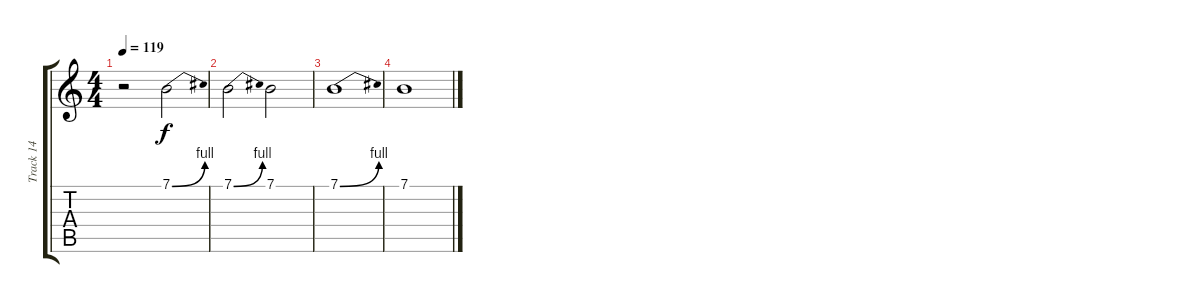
\track ("Track 14" "Track 14") {instrument ocarina}
\staff {score tabs}
\tuning (E4 B3 G3 D3 A2 E2) {hide}
\ts (4 4)
\tempo 119
\clef g2
\ks c
r.2{dy f} 7.1{be (bend 0 0 60 4)}.2 |
7.1{be (bend 0 0 60 4)}.2 7.1.2 |
7.1{be (bend 0 0 60 4)}.1 |
7.1.1
